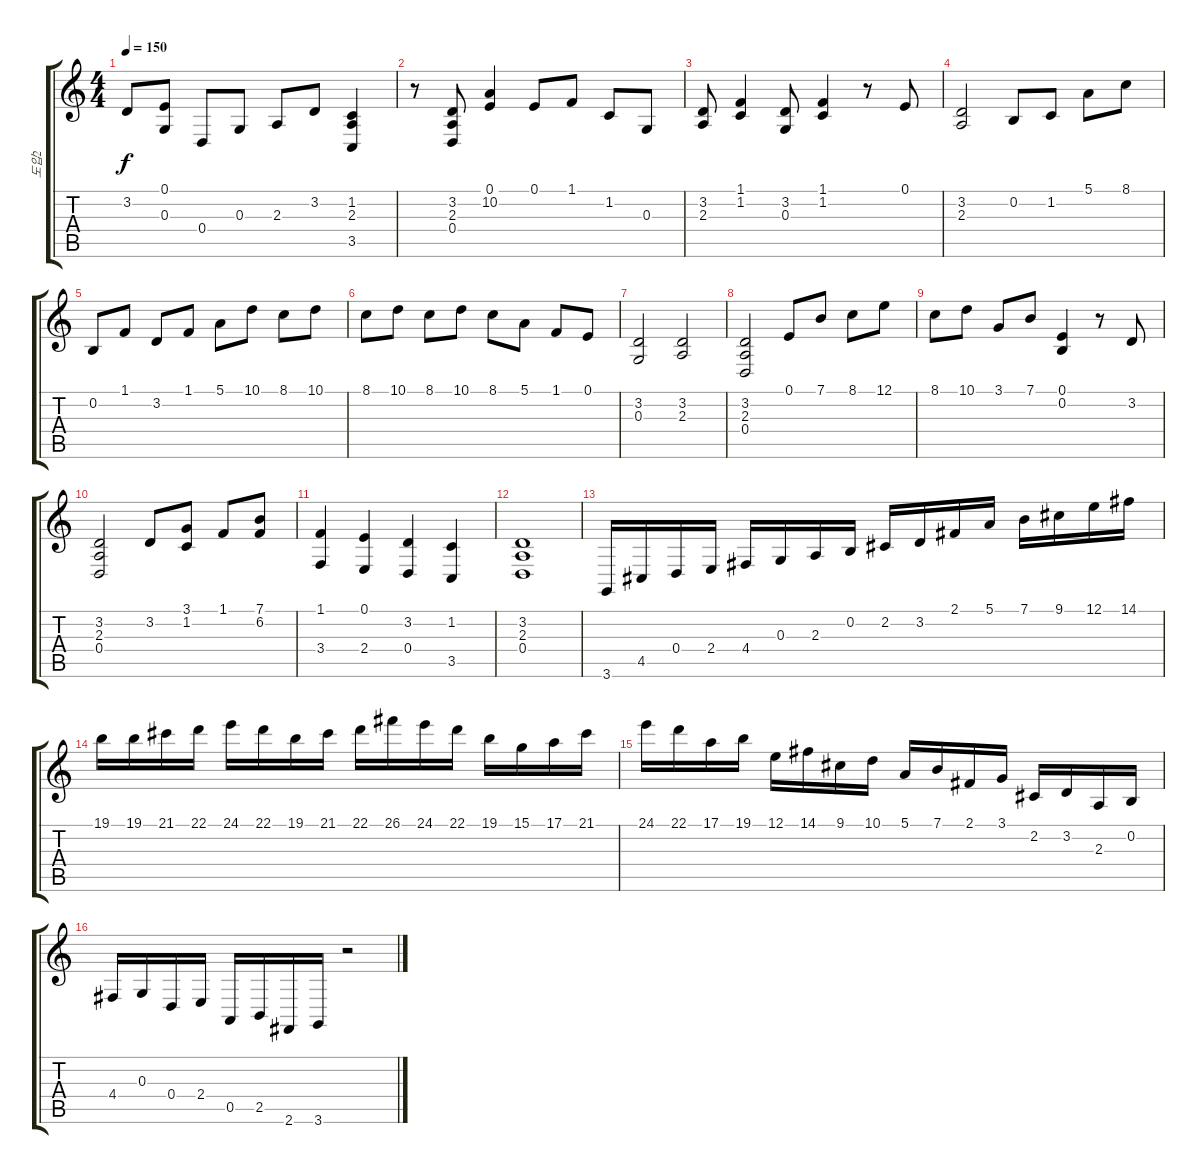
\track ("도입2" "도입2") {instrument acousticgrandpiano}
\staff {score tabs}
\tuning (E4 B3 G3 D3 A2 E2) {hide}
\ts (4 4)
\tempo 150
\clef g2
\ks c
3.2.8{dy f} (0.1 0.3).8 0.4.8 0.3.8 2.3.8 3.2.8 (1.2 2.3 3.5).4 |
r.8 (3.2 2.3 0.4).8 (0.1 10.2).4 0.1.8 1.1.8 1.2.8 0.3.8 |
(3.2 2.3).8 (1.1 1.2).4 (3.2 0.3).8 (1.1 1.2).4 r.8 0.1.8 |
(3.2 2.3).2 0.2.8 1.2.8 5.1.8 8.1.8 |
0.2.8 1.1.8 3.2.8 1.1.8 5.1.8 10.1.8 8.1.8 10.1.8 |
8.1.8 10.1.8 8.1.8 10.1.8 8.1.8 5.1.8 1.1.8 0.1.8 |
(3.2 0.3).2 (3.2 2.3).2 |
(3.2 2.3 0.4).2 0.1.8 7.1.8 8.1.8 12.1.8 |
8.1.8 10.1.8 3.1.8 7.1.8 (0.1 0.2).4 r.8 3.2.8 |
(3.2 2.3 0.4).2 3.2.8 (3.1 1.2).8 1.1.8 (7.1 6.2).8 |
(1.1 3.4).4 (0.1 2.4).4 (3.2 0.4).4 (1.2 3.5).4 |
(3.2 2.3 0.4).1 |
3.6.16 4.5.16 0.4.16 2.4.16 4.4.16 0.3.16 2.3.16 0.2.16 2.2.16 3.2.16 2.1.16 5.1.16 7.1.16 9.1.16 12.1.16 14.1.16 |
19.1.16 19.1.16 21.1.16 22.1.16 24.1.16 22.1.16 19.1.16 21.1.16 22.1.16 26.1.16 24.1.16 22.1.16 19.1.16 15.1.16 17.1.16 21.1.16 |
24.1.16 22.1.16 17.1.16 19.1.16 12.1.16 14.1.16 9.1.16 10.1.16 5.1.16 7.1.16 2.1.16 3.1.16 2.2.16 3.2.16 2.3.16 0.2.16 |
4.4.16 0.3.16 0.4.16 2.4.16 0.5.16 2.5.16 2.6.16 3.6.16 r.2
